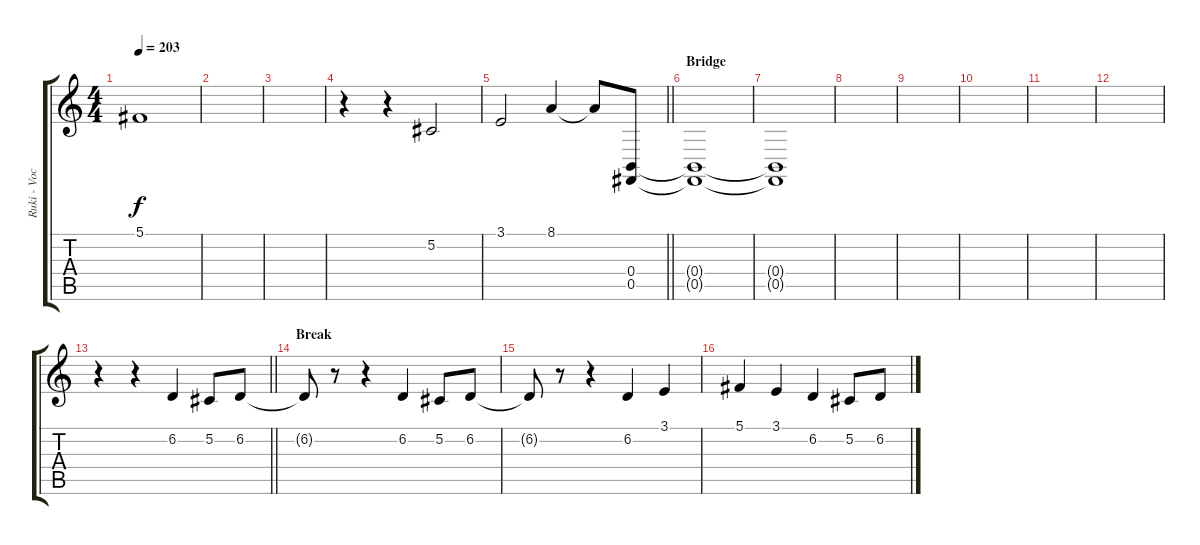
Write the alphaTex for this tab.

\track ("Ruki - Vocals" "Ruki - Voc") {instrument lead6voice}
\staff {score tabs}
\tuning (Db4 Ab3 E3 B2 Gb2 B1) {hide}
\ts (4 4)
\tempo 203
\clef g2
\ks c
5.1{t}.1{dy f} |
|
|
r.4 r.4 5.2.2 |
\barLineRight lightlight
3.1.2 8.1.4 8.1{t}.8 (0.4 0.5).8 |
\section ("" "Bridge")
(0.4{t} 0.5{t}).1 |
(0.4{t} 0.5{t}).1 |
|
|
|
|
|
\barLineRight lightlight
r.4 r.4 6.2.4 5.2.8 6.2.8 |
\section ("" "Break")
6.2{t}.8 r.8 r.4 6.2.4 5.2.8 6.2.8 |
6.2{t}.8 r.8 r.4 6.2.4 3.1.4 |
5.1.4 3.1.4 6.2.4 5.2.8 6.2.8
